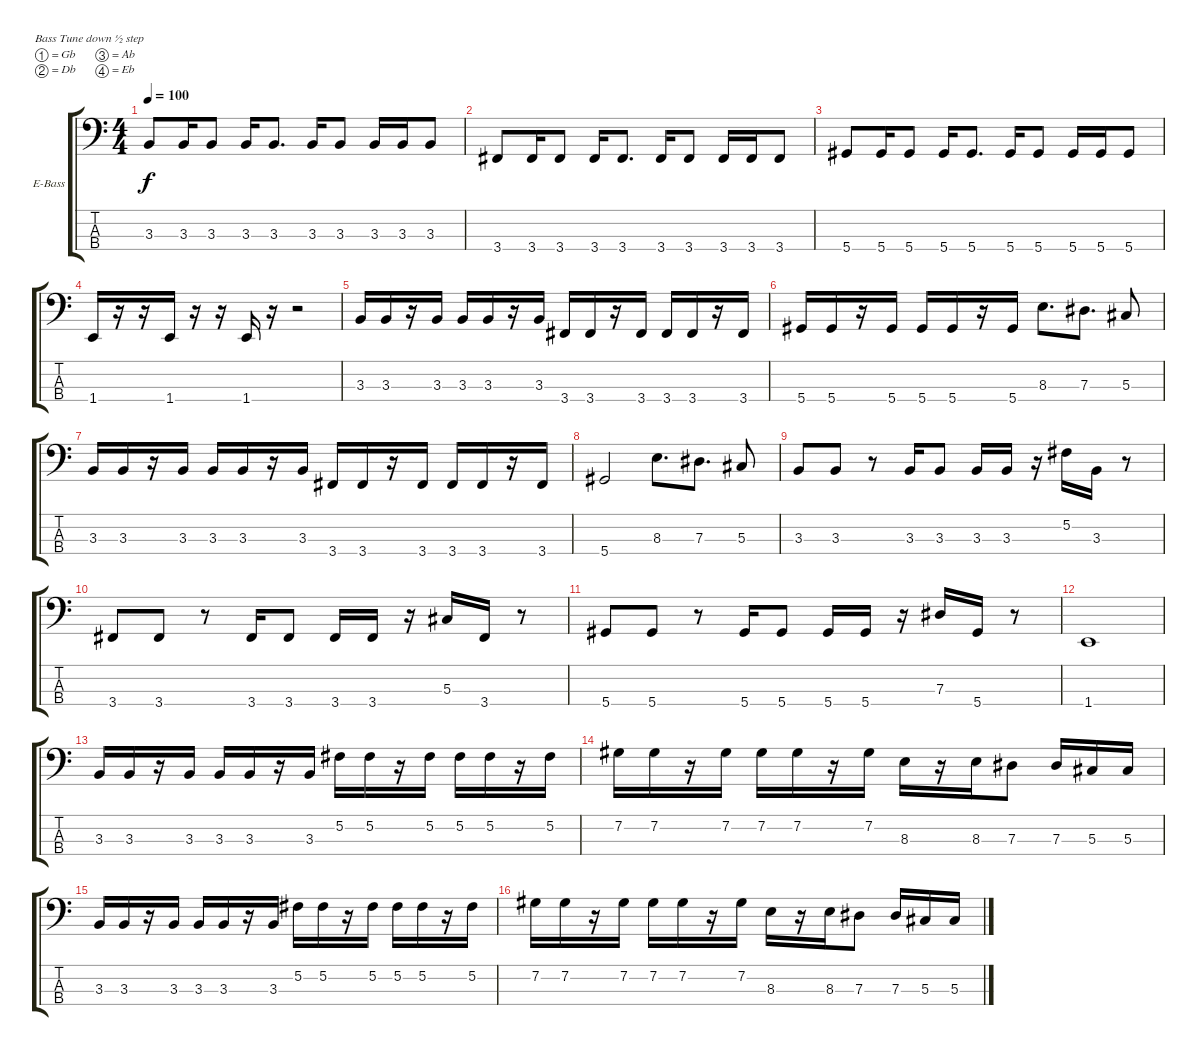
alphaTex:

\bracketExtendMode groupsimilarinstruments
\firstSystemTrackNameOrientation horizontal
\otherSystemsTrackNameOrientation horizontal
\track ("Electric Bass" "E-Bass") {instrument electricbassfinger}
\staff {score tabs}
\tuning (Gb2 Db2 Ab1 Eb1)
\ts (4 4)
\tempo 100
\clef f4
\ks c
3.3.8{dy f} 3.3.16 3.3.8 3.3.16 3.3.8{d} 3.3.16 3.3.8 3.3.16 3.3.16 3.3.8 |
3.4.8 3.4.16 3.4.8 3.4.16 3.4.8{d} 3.4.16 3.4.8 3.4.16 3.4.16 3.4.8 |
5.4.8 5.4.16 5.4.8 5.4.16 5.4.8{d} 5.4.16 5.4.8 5.4.16 5.4.16 5.4.8 |
1.4.16 r.16 r.16 1.4.16 r.16 r.16 1.4.16 r.16 r.2 |
3.3.16 3.3.16 r.16 3.3.16 3.3.16 3.3.16 r.16 3.3.16 3.4.16 3.4.16 r.16 3.4.16 3.4.16 3.4.16 r.16 3.4.16 |
5.4.16 5.4.16 r.16 5.4.16 5.4.16 5.4.16 r.16 5.4.16 8.3.8{d} 7.3.8{d} 5.3.8 |
3.3.16 3.3.16 r.16 3.3.16 3.3.16 3.3.16 r.16 3.3.16 3.4.16 3.4.16 r.16 3.4.16 3.4.16 3.4.16 r.16 3.4.16 |
5.4.2 8.3.8{d} 7.3.8{d} 5.3.8 |
3.3.8 3.3.8 r.8 3.3.16 3.3.8 3.3.16 3.3.16 r.16 5.2.16 3.3.16 r.8 |
3.4.8 3.4.8 r.8 3.4.16 3.4.8 3.4.16 3.4.16 r.16 5.3.16 3.4.16 r.8 |
5.4.8 5.4.8 r.8 5.4.16 5.4.8 5.4.16 5.4.16 r.16 7.3.16 5.4.16 r.8 |
1.4.1 |
3.3.16 3.3.16 r.16 3.3.16 3.3.16 3.3.16 r.16 3.3.16 5.2.16 5.2.16 r.16 5.2.16 5.2.16 5.2.16 r.16 5.2.16 |
7.2.16 7.2.16 r.16 7.2.16 7.2.16 7.2.16 r.16 7.2.16 8.3.16 r.16 8.3.16 7.3.8 7.3.16 5.3.16 5.3.16 |
3.3.16 3.3.16 r.16 3.3.16 3.3.16 3.3.16 r.16 3.3.16 5.2.16 5.2.16 r.16 5.2.16 5.2.16 5.2.16 r.16 5.2.16 |
7.2.16 7.2.16 r.16 7.2.16 7.2.16 7.2.16 r.16 7.2.16 8.3.16 r.16 8.3.16 7.3.8 7.3.16 5.3.16 5.3.16
